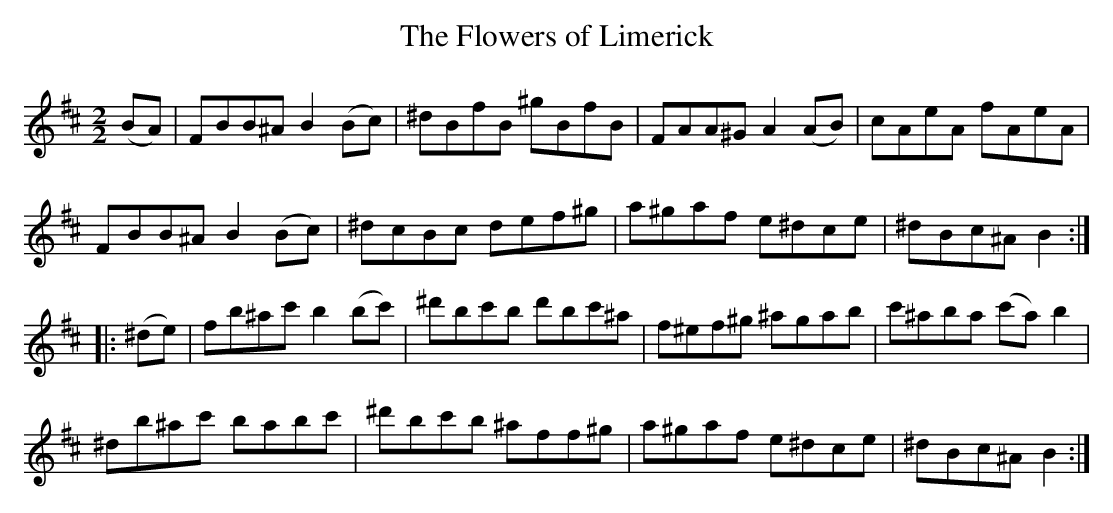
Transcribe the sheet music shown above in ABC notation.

X:1
T:The Flowers of Limerick
BRENNAN Dec. 2002 (HTTP://WWW.SOSYOURMOM.COM)
M:2/2
L:1/8
K:D
(BA)|FBB^A B2(Bc)|^dBfB ^gBfB|FAA^G A2(AB)|cAeA fAeA|
FBB^A B2(Bc)|^dcBc def^g|a^gaf e^dce|^dBc^A B2:|
|:(^de)|fb^ac' b2(bc')|^d'bc'b d'bc'^a|f^ef^g ^agab|c'^aba (c'a) b2|
^db^ac' babc'|^d'bc'b ^aff^g|a^gaf e^dce|^dBc^A B2:|
